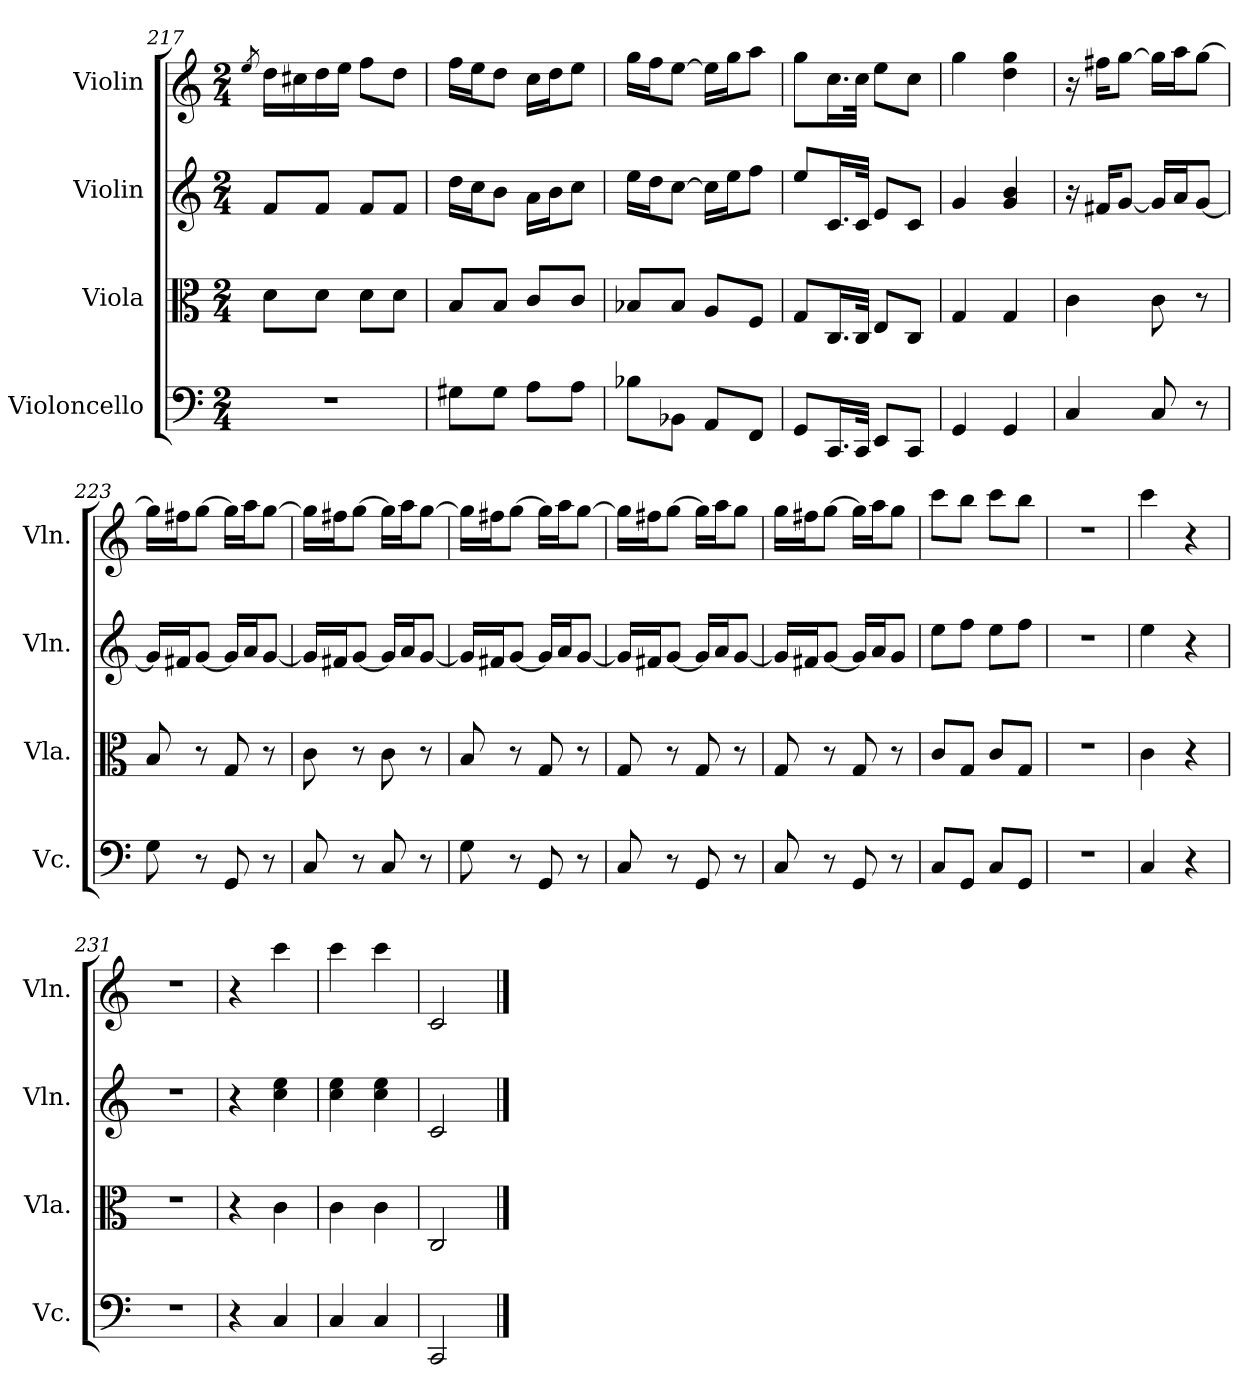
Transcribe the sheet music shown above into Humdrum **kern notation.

**kern	**kern	**kern	**kern
*part4	*part3	*part2	*part1
*staff4	*staff3	*staff2	*staff1
*I"Violoncello	*I"Viola	*I"Violin	*I"Violin
*I'Vc.	*I'Vla.	*I'Vln.	*I'Vln.
*clefF4	*clefC3	*clefG2	*clefG2
*k[]	*k[]	*k[]	*k[]
*M2/4	*M2/4	*M2/4	*M2/4
=217	=217	=217	=217
.	.	.	8qee/
2r	8d\L	8f/L	16dd\LL
.	.	.	16cc#X\
.	8d\J	8f/J	16dd\
.	.	.	16ee\JJ
.	8d\L	8f/L	8ff\L
.	8d\J	8f/J	8dd\J
=218	=218	=218	=218
8G#X\L	8B/L	16dd\LL	16ff\LL
.	.	16cc\J	16ee\J
8G#\J	8B/J	8b\J	8dd\J
8A\L	8c/L	16a\LL	16cc\LL
.	.	16b\J	16dd\J
8A\J	8c/J	8cc\J	8ee\J
!!LO:PB:g=z
=219	=219	=219	=219
8B-X\L	8B-X/L	16ee\LL	16gg\LL
.	.	16dd\J	16ff\J
8BB-X\J	8B-/J	[8cc\J	[8ee\J
8AA/L	8A/L	16cc\LL]	16ee\LL]
.	.	16ee\J	16gg\J
8FF/J	8F/J	8ff\J	8aa\J
=220	=220	=220	=220
8GG/L	8G/L	8ee/L	8gg\L
16.CC/L	16.C/L	16.c/L	16.cc\L
32CC/JJk	32C/JJk	32c/JJk	32cc\JJk
8EE/L	8E/L	8e/L	8ee\L
8CC/J	8C/J	8c/J	8cc\J
=221	=221	=221	=221
4GG/	4G/	4g/	4gg\
4GG/	4G/	4g/ 4b/	4dd\ 4gg\
=222	=222	=222	=222
4C/	4c\	16r	16r
.	.	16f#X/KL	16ff#X\KL
.	.	[8g/J	[8gg\J
8C/	8c\	16g/LL]	16gg\LL]
.	.	16a/J	16aa\J
8r	8r	[8g/J	[8gg\J
=223	=223	=223	=223
8G\	8B/	16g/LL]	16gg\LL]
.	.	16f#X/J	16ff#X\J
8r	8r	[8g/J	[8gg\J
8GG/	8G/	16g/LL]	16gg\LL]
.	.	16a/J	16aa\J
8r	8r	[8g/J	[8gg\J
=224	=224	=224	=224
8C/	8c\	16g/LL]	16gg\LL]
.	.	16f#X/J	16ff#X\J
8r	8r	[8g/J	[8gg\J
8C/	8c\	16g/LL]	16gg\LL]
.	.	16a/J	16aa\J
8r	8r	[8g/J	[8gg\J
!!LO:LB:g=z
=225	=225	=225	=225
8G\	8B/	16g/LL]	16gg\LL]
.	.	16f#X/J	16ff#X\J
8r	8r	[8g/J	[8gg\J
8GG/	8G/	16g/LL]	16gg\LL]
.	.	16a/J	16aa\J
8r	8r	[8g/J	[8gg\J
=226	=226	=226	=226
8C/	8G/	16g/LL]	16gg\LL]
.	.	16f#X/J	16ff#X\J
8r	8r	[8g/J	[8gg\J
8GG/	8G/	16g/LL]	16gg\LL]
.	.	16a/J	16aa\J
8r	8r	[8g/J	8gg\J
=227	=227	=227	=227
8C/	8G/	16g/LL]	16gg\LL
.	.	16f#X/J	16ff#X\J
8r	8r	[8g/J	[8gg\J
8GG/	8G/	16g/LL]	16gg\LL]
.	.	16a/J	16aa\J
8r	8r	8g/J	8gg\J
=228	=228	=228	=228
8C/L	8c/L	8ee\L	8ccc\L
8GG/J	8G/J	8ff\J	8bb\J
8C/L	8c/L	8ee\L	8ccc\L
8GG/J	8G/J	8ff\J	8bb\J
=229	=229	=229	=229
2r	2r	2r	2r
=230	=230	=230	=230
4C/	4c\	4ee\	4ccc\
4r	4r	4r	4r
=231	=231	=231	=231
2r	2r	2r	2r
=232	=232	=232	=232
4r	4r	4r	4r
4C/	4c\	4cc\ 4ee\	4ccc\
=233	=233	=233	=233
4C/	4c\	4cc\ 4ee\	4ccc\
4C/	4c\	4cc\ 4ee\	4ccc\
!!LO:LB:g=z
=234	=234	=234	=234
2CC/	2C/	2c/	2c/
==	==	==	==
*-	*-	*-	*-
